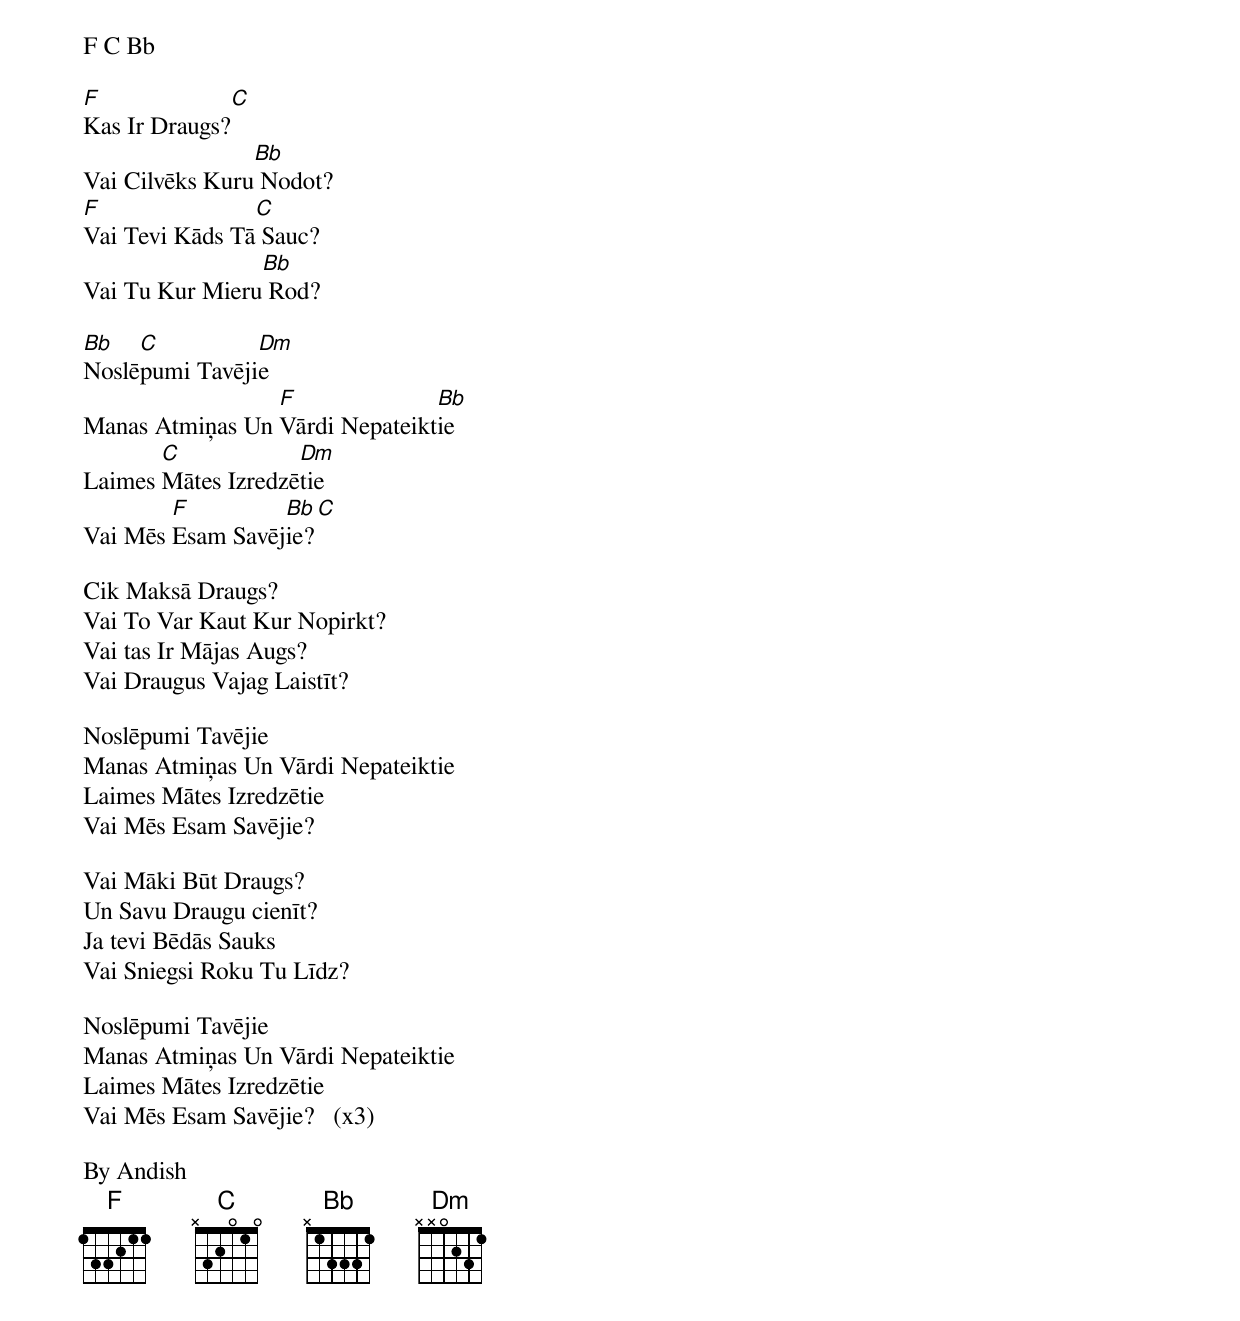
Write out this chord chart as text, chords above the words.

F C Bb

F		C
Kas Ir Draugs?
		Bb
Vai Cilvēks Kuru Nodot?
F		C
Vai Tevi Kāds Tā Sauc?
		Bb
Vai Tu Kur Mieru Rod?

Bb   C 		Dm
Noslēpumi Tavējie
		 F		Bb
Manas Atmiņas Un Vārdi Nepateiktie
       C	    Dm
Laimes Mātes Izredzētie
	F	  Bb	C
Vai Mēs Esam Savējie?

Cik Maksā Draugs?
Vai To Var Kaut Kur Nopirkt?
Vai tas Ir Mājas Augs?
Vai Draugus Vajag Laistīt?

Noslēpumi Tavējie
Manas Atmiņas Un Vārdi Nepateiktie
Laimes Mātes Izredzētie
Vai Mēs Esam Savējie?

Vai Māki Būt Draugs?
Un Savu Draugu cienīt?
Ja tevi Bēdās Sauks
Vai Sniegsi Roku Tu Līdz?

Noslēpumi Tavējie
Manas Atmiņas Un Vārdi Nepateiktie
Laimes Mātes Izredzētie
Vai Mēs Esam Savējie?   (x3)

By Andish
